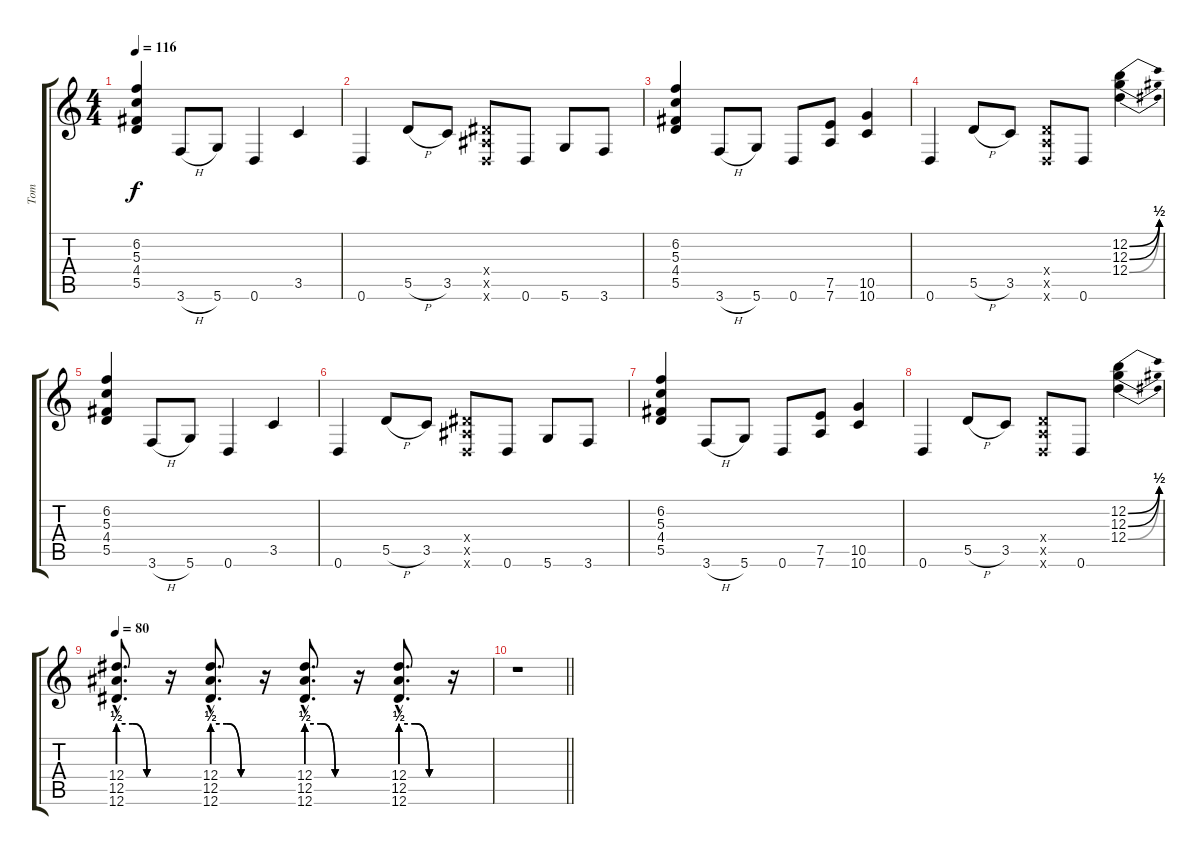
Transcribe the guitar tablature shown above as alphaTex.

\track ("Tom" "Tom") {instrument overdrivenguitar}
\staff {score tabs}
\tuning (E4 B3 G3 D3 A2 D2) {hide}
\ts (4 4)
\tempo 116
\clef g2
\ks c
(6.2 5.3 4.4 5.5).4{dy f} 3.6{h}.8 5.6.8 0.6.4 3.5.4 |
0.6.4 5.5{h}.8 3.5.8 (1.4{x} 1.5{x} 0.6{x}).8 0.6.8 5.6.8 3.6.8 |
(6.2 5.3 4.4 5.5).4 3.6{h}.8 5.6.8 0.6.8 (7.5 7.6).8 (10.5 10.6).4 |
0.6.4 5.5{h}.8 3.5.8 (0.4{x} 0.5{x} 0.6{x}).8 0.6.8 (12.2{be (bend 0 0 60 2)} 12.3{be (bend 0 0 60 2)} 12.4{be (bend 0 0 60 2)}).4 |
(6.2 5.3 4.4 5.5).4 3.6{h}.8 5.6.8 0.6.4 3.5.4 |
0.6.4 5.5{h}.8 3.5.8 (1.4{x} 1.5{x} 0.6{x}).8 0.6.8 5.6.8 3.6.8 |
(6.2 5.3 4.4 5.5).4 3.6{h}.8 5.6.8 0.6.8 (7.5 7.6).8 (10.5 10.6).4 |
0.6.4 5.5{h}.8 3.5.8 (0.4{x} 0.5{x} 0.6{x}).8 0.6.8 (12.2{be (bend 0 0 60 2)} 12.3{be (bend 0 0 60 2)} 12.4{be (bend 0 0 60 2)}).4 |
\tempo 80
(12.4{be (custom 0 2 20 2 40 0 60 0) hac} 12.5{be (custom 0 2 20 2 40 0 60 0) hac} 12.6{be (custom 0 2 20 2 40 0 60 0) hac}).8{d} r.16 (12.4{be (custom 0 2 20 2 40 0 60 0) hac} 12.5{be (custom 0 2 20 2 40 0 60 0) hac} 12.6{be (custom 0 2 20 2 40 0 60 0) hac}).8{d} r.16 (12.4{be (custom 0 2 20 2 40 0 60 0) hac} 12.5{be (custom 0 2 20 2 40 0 60 0) hac} 12.6{be (custom 0 2 20 2 40 0 60 0) hac}).8{d} r.16 (12.4{be (custom 0 2 20 2 40 0 60 0) hac} 12.5{be (custom 0 2 20 2 40 0 60 0) hac} 12.6{be (custom 0 2 20 2 40 0 60 0) hac}).8{d} r.16 |
\barLineRight lightlight
r.1
